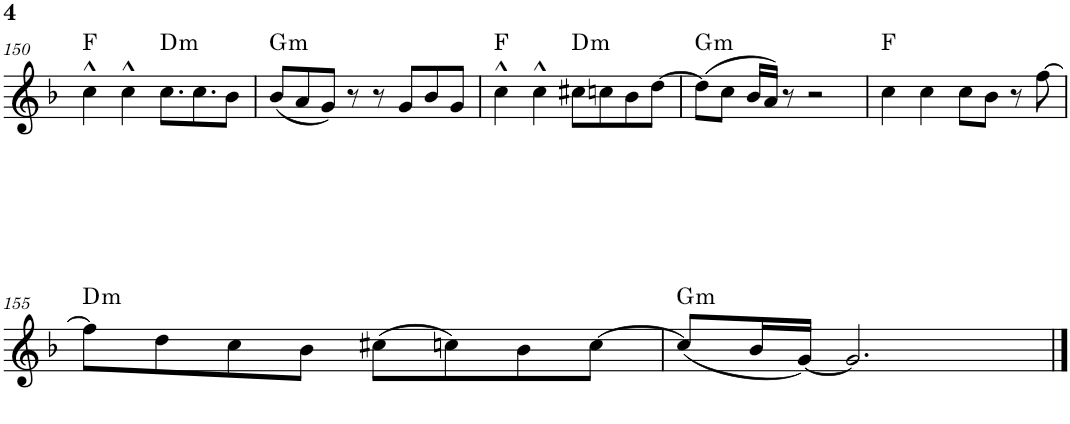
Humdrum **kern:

**kern	**harte
*part1	*part1
*staff1	*
*I"Piano	*
*I'Pno.	*
!!LO:PB:g=z
*clefG2	*
*k[b-]	*
*M4/4	*
=150	=150
4cc^^\	F:maj
4cc^^\	.
!	!LO:H:kt=m
8.cc\L	D:min
8.cc\	.
8b-\J	.
=151	=151
!	!LO:H:kt=m
(8b-/L	G:min
8a/	.
8g/J)	.
8r	.
8r	.
8g/L	.
8b-/	.
8g/J	.
=152	=152
4cc^^\	F:maj
4cc^^\	.
!	!LO:H:kt=m
8cc#X\L	D:min
8ccn\	.
8b-\	.
[8dd\J	.
=153	=153
!	!LO:H:kt=m
(8dd\L]	G:min
8cc\J	.
16b-/LL	.
16a/JJ)	.
8r	.
2r	.
=154	=154
4cc\	F:maj
4cc\	.
8cc\L	.
8b-\J	.
8r	.
[8ff\	.
!!LO:LB:g=z
=155	=155
!	!LO:H:kt=m
8ff\L]	D:min
8dd\	.
8cc\	.
8b-\J	.
(8cc#X\L	.
8ccn\)	.
8b-\	.
[8cc\J	.
=156	=156
!	!LO:H:kt=m
(8cc/L]	G:min
16b-/L	.
[16g/JJ)	.
2.g/]	.
==	==
*-	*-
